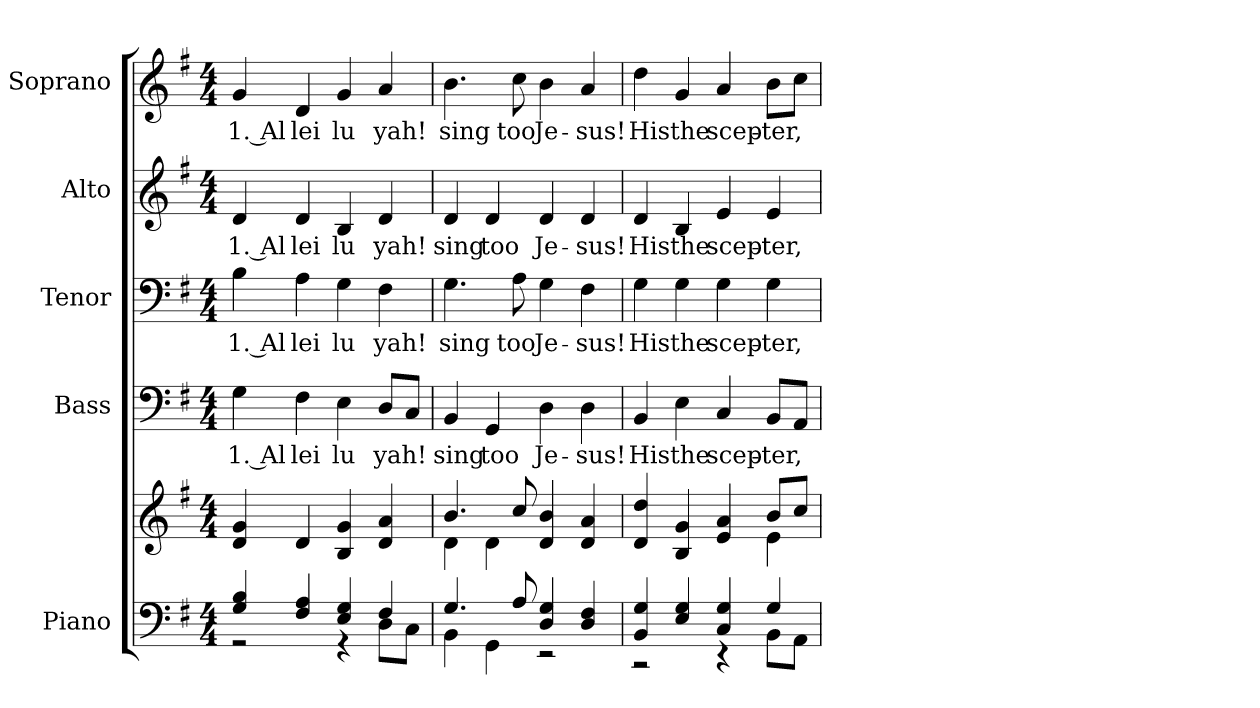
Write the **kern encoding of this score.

**kern	**kern	**kern	**text	**kern	**text	**kern	**text	**kern	**text
*part5	*part5	*part4	*part4	*part3	*part3	*part2	*part2	*part1	*part1
*staff6	*staff5	*staff4	*staff4	*staff3	*staff3	*staff2	*staff2	*staff1	*staff1
*I"Piano	*	*I"Bass	*	*I"Tenor	*	*I"Alto	*	*I"Soprano	*
*I'Pno.	*	*I'B.	*	*I'T.	*	*I'A.	*	*I'S.	*
!!LO:PB:g=z
*clefF4	*clefG2	*clefF4	*	*clefF4	*	*clefG2	*	*clefG2	*
*k[f#]	*k[f#]	*k[f#]	*	*k[f#]	*	*k[f#]	*	*k[f#]	*
*G:	*G:	*G:	*	*G:	*	*G:	*	*G:	*
*M4/4	*M4/4	*M4/4	*	*M4/4	*	*M4/4	*	*M4/4	*
*MM140	*MM140	*MM140	*	*MM140	*	*MM140	*	*MM140	*
=1	=1	=1	=1	=1	=1	=1	=1	=1	=1
*^	*	*	*	*	*	*	*	*	*
!	!	!	!	!LO:LY:b:color=#000000	!	!	!	!	!	!
!	!	!	!	!	!	!LO:LY:b:color=#000000	!	!	!	!
!	!	!	!	!	!	!	!	!LO:LY:b:color=#000000	!	!
!	!	!	!	!	!	!	!	!	!	!LO:LY:b:color=#000000
4Gi/ 4Bi	2r	4di/ 4gi	4Gi\	1. Al	4Bi\	1. Al	4di/	1. Al	4gi/	1. Al
!	!	!	!	!LO:LY:b:color=#000000	!	!	!	!	!	!
!	!	!	!	!	!	!LO:LY:b:color=#000000	!	!	!	!
!	!	!	!	!	!	!	!	!LO:LY:b:color=#000000	!	!
!	!	!	!	!	!	!	!	!	!	!LO:LY:b:color=#000000
4F#i/ 4Ai	.	4di/	4F#i\	lei	4Ai\	lei	4di/	lei	4di/	lei
!	!	!	!	!LO:LY:b:color=#000000	!	!	!	!	!	!
!	!	!	!	!	!	!LO:LY:b:color=#000000	!	!	!	!
!	!	!	!	!	!	!	!	!LO:LY:b:color=#000000	!	!
!	!	!	!	!	!	!	!	!	!	!LO:LY:b:color=#000000
4Ei/ 4Gi	4r	4Bi/ 4gi	4Ei\	lu	4Gi\	lu	4Bi/	lu	4gi/	lu
!	!	!	!	!LO:LY:b:color=#000000	!	!	!	!	!	!
!	!	!	!	!	!	!LO:LY:b:color=#000000	!	!	!	!
!	!	!	!	!	!	!	!	!LO:LY:b:color=#000000	!	!
!	!	!	!	!	!	!	!	!	!	!LO:LY:b:color=#000000
4F#i/	8Di\L	4di/ 4ai	8Di/L	yah!	4F#i\	yah!	4di/	yah!	4ai/	yah!
.	8Ci\J	.	8Ci/J	.	.	.	.	.	.	.
=2	=2	=2	=2	=2	=2	=2	=2	=2	=2	=2
*	*	*^	*	*	*	*	*	*	*	*
!	!	!	!	!	!LO:LY:b:color=#000000	!	!	!	!	!	!
!	!	!	!	!	!	!	!LO:LY:b:color=#000000	!	!	!	!
!	!	!	!	!	!	!	!	!	!LO:LY:b:color=#000000	!	!
!	!	!	!	!	!	!	!	!	!	!	!LO:LY:b:color=#000000
4.Gi/	4BBi\	4.bi/	4di\	4BBi/	sing	4.Gi\	sing	4di/	sing	4.bi\	sing
!	!	!	!	!	!LO:LY:b:color=#000000	!	!	!	!	!	!
!	!	!	!	!	!	!	!	!	!LO:LY:b:color=#000000	!	!
.	4GGi\	.	4di\	4GGi/	too	.	.	4di/	too	.	.
!	!	!	!	!	!	!	!LO:LY:b:color=#000000	!	!	!	!
!	!	!	!	!	!	!	!	!	!	!	!LO:LY:b:color=#000000
8Ai/	.	8cci/	.	.	.	8Ai\	too	.	.	8cci\	too
!	!	!	!	!	!LO:LY:b:color=#000000	!	!	!	!	!	!
!	!	!	!	!	!	!	!LO:LY:b:color=#000000	!	!	!	!
!	!	!	!	!	!	!	!	!	!LO:LY:b:color=#000000	!	!
!	!	!	!	!	!	!	!	!	!	!	!LO:LY:b:color=#000000
4Di/ 4Gi	2r	4di/ 4bi	2ryy	4Di\	Je-	4Gi\	Je-	4di/	Je-	4bi\	Je-
!	!	!	!	!	!LO:LY:b:color=#000000	!	!	!	!	!	!
!	!	!	!	!	!	!	!LO:LY:b:color=#000000	!	!	!	!
!	!	!	!	!	!	!	!	!	!LO:LY:b:color=#000000	!	!
!	!	!	!	!	!	!	!	!	!	!	!LO:LY:b:color=#000000
4Di/ 4F#i	.	4di/ 4ai	.	4Di\	-sus!	4F#i\	-sus!	4di/	-sus!	4ai/	-sus!
!!LO:PB:g=z
=3	=3	=3	=3	=3	=3	=3	=3	=3	=3	=3	=3
!	!	!	!	!	!LO:LY:b:color=#000000	!	!	!	!	!	!
!	!	!	!	!	!	!	!LO:LY:b:color=#000000	!	!	!	!
!	!	!	!	!	!	!	!	!	!LO:LY:b:color=#000000	!	!
!	!	!	!	!	!	!	!	!	!	!	!LO:LY:b:color=#000000
4BBi/ 4Gi	2r	4di/ 4ddi	2ryy	4BBi/	His	4Gi\	His	4di/	His	4ddi\	His
!	!	!	!	!	!LO:LY:b:color=#000000	!	!	!	!	!	!
!	!	!	!	!	!	!	!LO:LY:b:color=#000000	!	!	!	!
!	!	!	!	!	!	!	!	!	!LO:LY:b:color=#000000	!	!
!	!	!	!	!	!	!	!	!	!	!	!LO:LY:b:color=#000000
4Ei/ 4Gi	.	4Bi/ 4gi	.	4Ei\	the	4Gi\	the	4Bi/	the	4gi/	the
!	!	!	!	!	!LO:LY:b:color=#000000	!	!	!	!	!	!
!	!	!	!	!	!	!	!LO:LY:b:color=#000000	!	!	!	!
!	!	!	!	!	!	!	!	!	!LO:LY:b:color=#000000	!	!
!	!	!	!	!	!	!	!	!	!	!	!LO:LY:b:color=#000000
4Ci/ 4Gi	4r	4ei/ 4ai	4ryy	4Ci/	scep-	4Gi\	scep-	4ei/	scep-	4ai/	scep-
!	!	!	!	!	!LO:LY:b:color=#000000	!	!	!	!	!	!
!	!	!	!	!	!	!	!LO:LY:b:color=#000000	!	!	!	!
!	!	!	!	!	!	!	!	!	!LO:LY:b:color=#000000	!	!
!	!	!	!	!	!	!	!	!	!	!	!LO:LY:b:color=#000000
4Gi/	8BBi\L	8bi/L	4ei\	8BBi/L	-ter,	4Gi\	-ter,	4ei/	-ter,	8bi\L	-ter,
.	8AAi\J	8cci/J	.	8AAi/J	.	.	.	.	.	8cci\J	.
*v	*v	*	*	*	*	*	*	*	*	*	*
*	*v	*v	*	*	*	*	*	*	*	*
=	=	=	=	=	=	=	=	=	=
*-	*-	*-	*-	*-	*-	*-	*-	*-	*-
